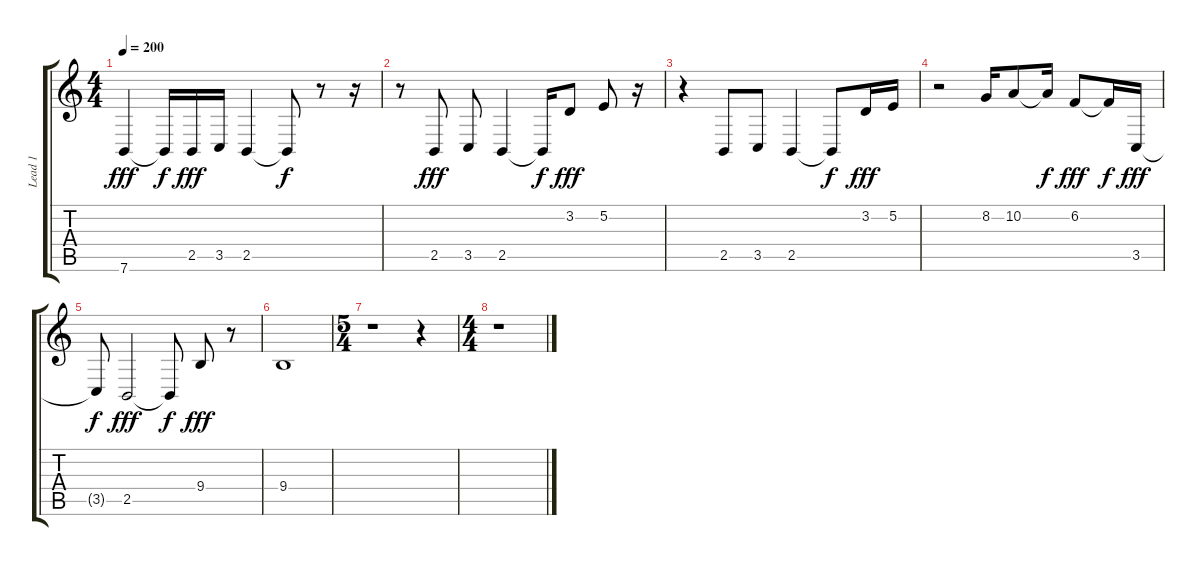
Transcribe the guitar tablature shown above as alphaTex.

\track ("Lead 1" "Lead 1") {instrument lead2sawtooth}
\staff {score tabs}
\tuning (E4 B3 G3 D3 A2 E2) {hide}
\ts (4 4)
\tempo 200
\clef g2
\ks c
7.6.4{dy fff} 7.6{t}.16{dy f} 2.5.16{dy fff} 3.5.16 2.5.4 2.5{t}.8{dy f} r.8 r.16 |
r.8 2.5.8{dy fff} 3.5.8 2.5.4 2.5{t}.16{dy f} 3.2.8{dy fff} 5.2.8 r.16 |
r.4 2.5.8 3.5.8 2.5.4 2.5{t}.8{dy f} 3.2.16{dy fff} 5.2.16 |
r.2 8.2.16 10.2.8 10.2{t}.16{dy f} 6.2.8{dy fff} 6.2{t}.16{dy f} 3.5.16{dy fff} |
3.5{t}.8{dy f} 2.5.2{dy fff} 2.5{t}.8{dy f} 9.4.8{dy fff} r.8 |
9.4.1 |
\ts (5 4)
r.1 r.4 |
\ts (4 4)
r.1
